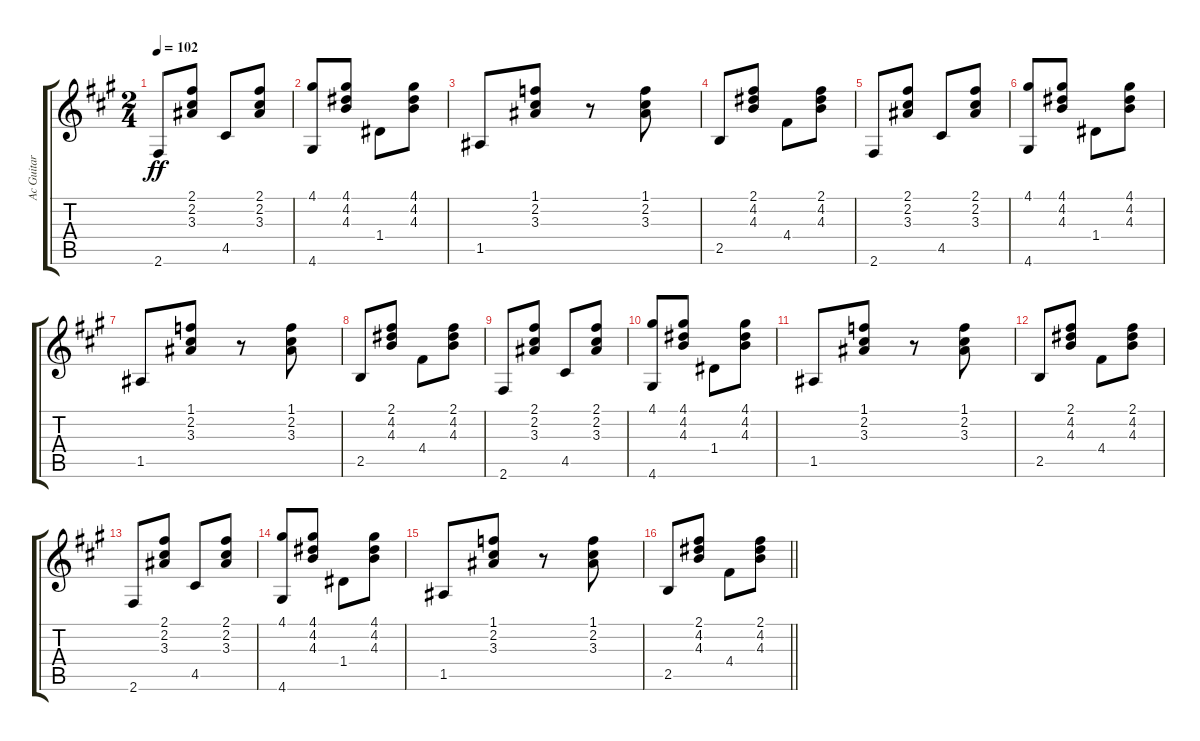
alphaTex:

\track ("Ac Guitar" "Ac Guitar") {instrument acousticguitarsteel}
\staff {score tabs}
\tuning (E4 B3 G3 D3 A2 E2) {hide}
\ts (2 4)
\tempo 102
\clef g2
\ks a
2.6.8{dy ff} (2.1 2.2 3.3).8 4.5.8 (2.1 2.2 3.3).8 |
(4.1 4.6).8 (4.1 4.2 4.3).8 1.4.8 (4.1 4.2 4.3).8 |
1.5.8 (1.1 2.2 3.3).8 r.8 (1.1 2.2 3.3).8 |
2.5.8 (2.1 4.2 4.3).8 4.4.8 (2.1 4.2 4.3).8 |
2.6.8 (2.1 2.2 3.3).8 4.5.8 (2.1 2.2 3.3).8 |
(4.1 4.6).8 (4.1 4.2 4.3).8 1.4.8 (4.1 4.2 4.3).8 |
1.5.8 (1.1 2.2 3.3).8 r.8 (1.1 2.2 3.3).8 |
2.5.8 (2.1 4.2 4.3).8 4.4.8 (2.1 4.2 4.3).8 |
2.6.8 (2.1 2.2 3.3).8 4.5.8 (2.1 2.2 3.3).8 |
(4.1 4.6).8 (4.1 4.2 4.3).8 1.4.8 (4.1 4.2 4.3).8 |
1.5.8 (1.1 2.2 3.3).8 r.8 (1.1 2.2 3.3).8 |
2.5.8 (2.1 4.2 4.3).8 4.4.8 (2.1 4.2 4.3).8 |
2.6.8 (2.1 2.2 3.3).8 4.5.8 (2.1 2.2 3.3).8 |
(4.1 4.6).8 (4.1 4.2 4.3).8 1.4.8 (4.1 4.2 4.3).8 |
1.5.8 (1.1 2.2 3.3).8 r.8 (1.1 2.2 3.3).8 |
\barLineRight lightlight
2.5.8 (2.1 4.2 4.3).8 4.4.8 (2.1 4.2 4.3).8
